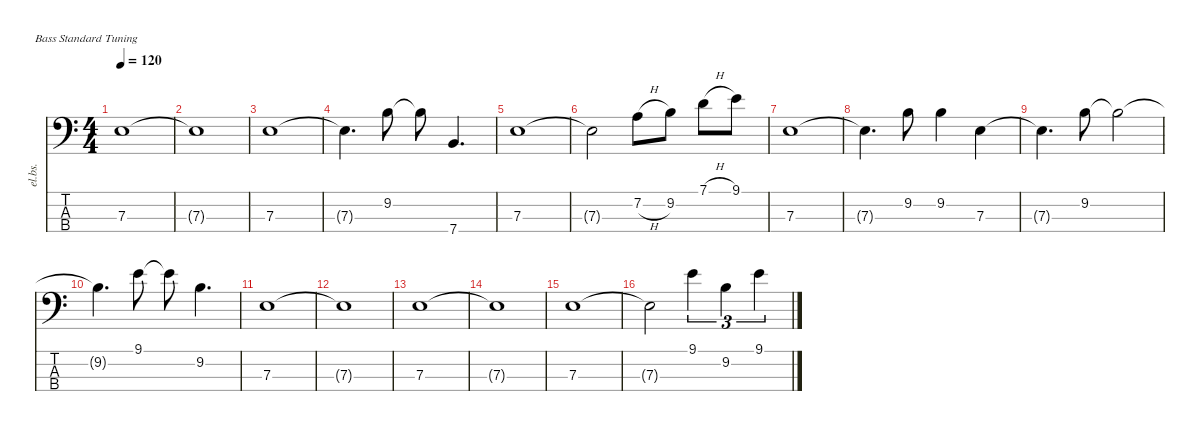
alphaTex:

\defaultSystemsLayout 4
\hideDynamics
\bracketExtendMode nobrackets
\otherSystemsTrackNameOrientation horizontal
\track ("Bass (Jones)" "el.bs.") {instrument electricbassfinger}
\staff {score tabs}
\tuning (G2 D2 A1 E1)
\ts (4 4)
\tempo 120
\clef f4
\ks c
7.3.1{dy f beam Down} |
7.3{t}.1{beam Down} |
7.3.1{beam Down} |
7.3{t}.4{d beam Down} 9.2.8{beam Down} 9.2{t}.8{beam Down} 7.4.4{d beam Up} |
7.3.1{beam Down} |
7.3{t}.2{beam Down} 7.2{h}.8{beam Down} 9.2.8{beam Down} 7.1{h}.8{beam Down} 9.1.8{beam Down} |
7.3.1{beam Down} |
7.3{t}.4{d beam Down} 9.2.8{beam Down} 9.2.4{beam Down} 7.3.4{beam Down} |
7.3{t}.4{d beam Down} 9.2.8{beam Down} 9.2{t}.2{beam Down} |
9.2{t}.4{d beam Down} 9.1.8{beam Down} 9.1{t}.8{beam Down} 9.2.4{d beam Down} |
7.3.1{beam Down} |
7.3{t}.1{beam Down} |
7.3.1{beam Down} |
7.3{t}.1{beam Down} |
7.3.1{beam Down} |
7.3{t}.2{beam Down} 9.1.4{tu (3 2) beam Down} 9.2.4{tu (3 2) beam Down} 9.1.4{tu (3 2) beam Down}
